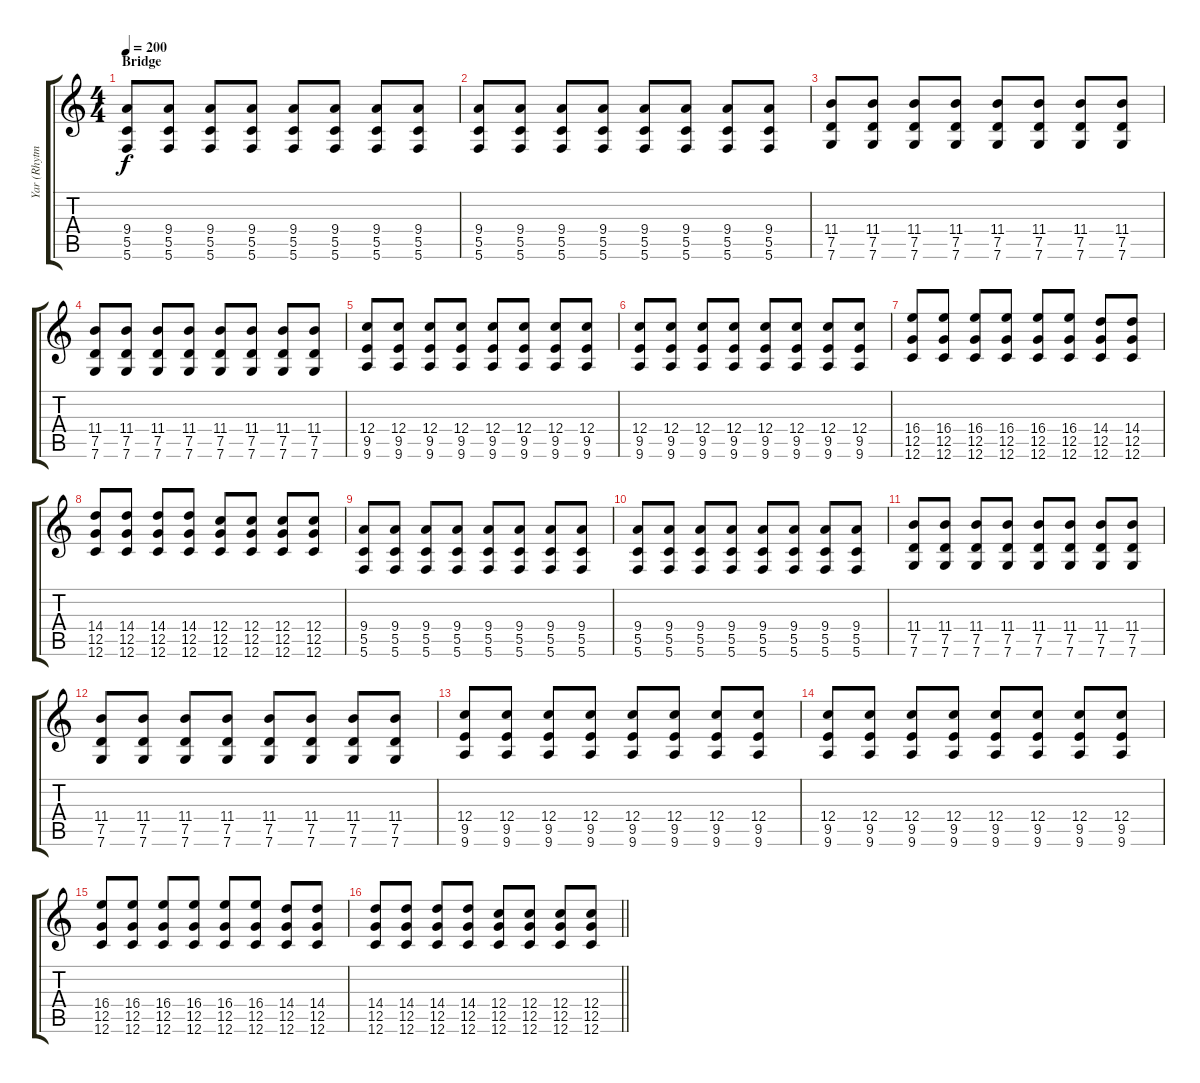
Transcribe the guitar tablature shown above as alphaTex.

\track ("Yar (Rhytm)" "Yar (Rhytm") {instrument distortionguitar}
\staff {score tabs}
\tuning (D4 A3 F3 C3 G2 C2) {hide}
\ts (4 4)
\section ("" "Bridge")
\tempo 200
\clef g2
\ks c
(9.4 5.5 5.6).8{dy f} (9.4 5.5 5.6).8 (9.4 5.5 5.6).8 (9.4 5.5 5.6).8 (9.4 5.5 5.6).8 (9.4 5.5 5.6).8 (9.4 5.5 5.6).8 (9.4 5.5 5.6).8 |
(9.4 5.5 5.6).8 (9.4 5.5 5.6).8 (9.4 5.5 5.6).8 (9.4 5.5 5.6).8 (9.4 5.5 5.6).8 (9.4 5.5 5.6).8 (9.4 5.5 5.6).8 (9.4 5.5 5.6).8 |
(11.4 7.5 7.6).8 (11.4 7.5 7.6).8 (11.4 7.5 7.6).8 (11.4 7.5 7.6).8 (11.4 7.5 7.6).8 (11.4 7.5 7.6).8 (11.4 7.5 7.6).8 (11.4 7.5 7.6).8 |
(11.4 7.5 7.6).8 (11.4 7.5 7.6).8 (11.4 7.5 7.6).8 (11.4 7.5 7.6).8 (11.4 7.5 7.6).8 (11.4 7.5 7.6).8 (11.4 7.5 7.6).8 (11.4 7.5 7.6).8 |
(12.4 9.5 9.6).8 (12.4 9.5 9.6).8 (12.4 9.5 9.6).8 (12.4 9.5 9.6).8 (12.4 9.5 9.6).8 (12.4 9.5 9.6).8 (12.4 9.5 9.6).8 (12.4 9.5 9.6).8 |
(12.4 9.5 9.6).8 (12.4 9.5 9.6).8 (12.4 9.5 9.6).8 (12.4 9.5 9.6).8 (12.4 9.5 9.6).8 (12.4 9.5 9.6).8 (12.4 9.5 9.6).8 (12.4 9.5 9.6).8 |
(16.4 12.5 12.6).8 (16.4 12.5 12.6).8 (16.4 12.5 12.6).8 (16.4 12.5 12.6).8 (16.4 12.5 12.6).8 (16.4 12.5 12.6).8 (14.4 12.5 12.6).8 (14.4 12.5 12.6).8 |
(14.4 12.5 12.6).8 (14.4 12.5 12.6).8 (14.4 12.5 12.6).8 (14.4 12.5 12.6).8 (12.4 12.5 12.6).8 (12.4 12.5 12.6).8 (12.4 12.5 12.6).8 (12.4 12.5 12.6).8 |
(9.4 5.5 5.6).8 (9.4 5.5 5.6).8 (9.4 5.5 5.6).8 (9.4 5.5 5.6).8 (9.4 5.5 5.6).8 (9.4 5.5 5.6).8 (9.4 5.5 5.6).8 (9.4 5.5 5.6).8 |
(9.4 5.5 5.6).8 (9.4 5.5 5.6).8 (9.4 5.5 5.6).8 (9.4 5.5 5.6).8 (9.4 5.5 5.6).8 (9.4 5.5 5.6).8 (9.4 5.5 5.6).8 (9.4 5.5 5.6).8 |
(11.4 7.5 7.6).8 (11.4 7.5 7.6).8 (11.4 7.5 7.6).8 (11.4 7.5 7.6).8 (11.4 7.5 7.6).8 (11.4 7.5 7.6).8 (11.4 7.5 7.6).8 (11.4 7.5 7.6).8 |
(11.4 7.5 7.6).8 (11.4 7.5 7.6).8 (11.4 7.5 7.6).8 (11.4 7.5 7.6).8 (11.4 7.5 7.6).8 (11.4 7.5 7.6).8 (11.4 7.5 7.6).8 (11.4 7.5 7.6).8 |
(12.4 9.5 9.6).8 (12.4 9.5 9.6).8 (12.4 9.5 9.6).8 (12.4 9.5 9.6).8 (12.4 9.5 9.6).8 (12.4 9.5 9.6).8 (12.4 9.5 9.6).8 (12.4 9.5 9.6).8 |
(12.4 9.5 9.6).8 (12.4 9.5 9.6).8 (12.4 9.5 9.6).8 (12.4 9.5 9.6).8 (12.4 9.5 9.6).8 (12.4 9.5 9.6).8 (12.4 9.5 9.6).8 (12.4 9.5 9.6).8 |
(16.4 12.5 12.6).8 (16.4 12.5 12.6).8 (16.4 12.5 12.6).8 (16.4 12.5 12.6).8 (16.4 12.5 12.6).8 (16.4 12.5 12.6).8 (14.4 12.5 12.6).8 (14.4 12.5 12.6).8 |
\barLineRight lightlight
(14.4 12.5 12.6).8 (14.4 12.5 12.6).8 (14.4 12.5 12.6).8 (14.4 12.5 12.6).8 (12.4 12.5 12.6).8 (12.4 12.5 12.6).8 (12.4 12.5 12.6).8 (12.4 12.5 12.6).8
